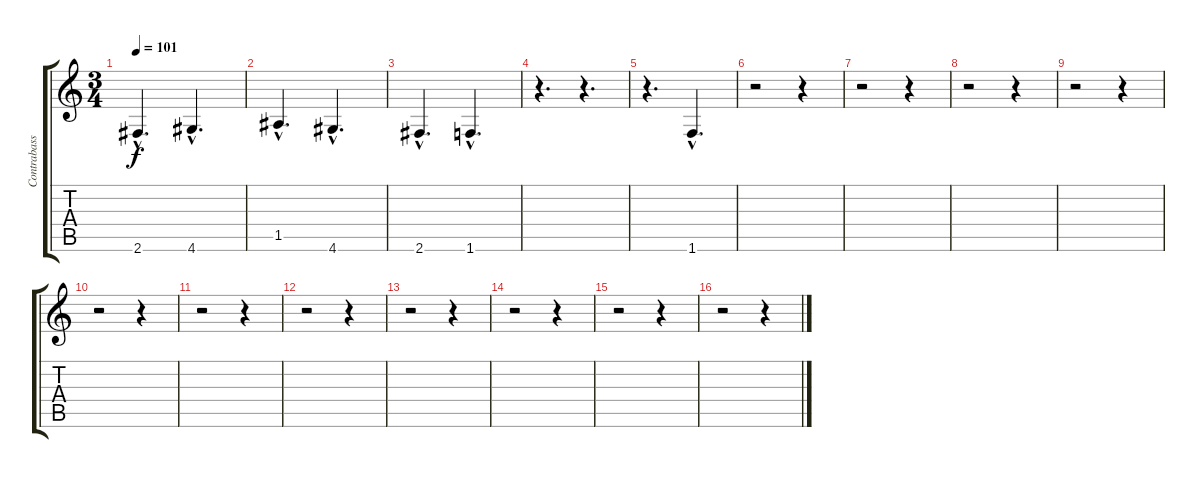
\track ("Contrabass" "Contrabass") {instrument contrabass}
\staff {score tabs}
\tuning (E4 B3 G3 D3 A2 E2) {hide}
\ts (3 4)
\tempo 101
\clef g2
\ks c
2.6{hac}.4{d dy f} 4.6{hac}.4{d} |
1.5{hac}.4{d} 4.6{hac}.4{d} |
2.6{hac}.4{d} 1.6{hac}.4{d} |
r.4{d} r.4{d} |
r.4{d} 1.6{hac}.4{d} |
r.2 r.4 |
r.2 r.4 |
r.2 r.4 |
r.2 r.4 |
r.2 r.4 |
r.2 r.4 |
r.2 r.4 |
r.2 r.4 |
r.2 r.4 |
r.2 r.4 |
r.2 r.4
